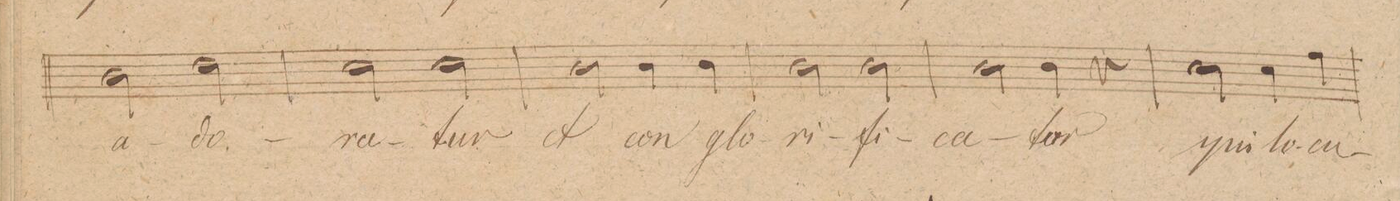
**kern	**text	**dynam
*I"Tenore.	*	*
*clefC4	*	*
*k[f#c#g#]	*	*
*met(c|)	*	*
*M2/2	*	*
2A\	a-	.
2c#\	-do-	.
=148	=148	=148
2B\	-ra-	.
2B\	-tur	.
=149	=149	=149
2A\	et	.
4A\	con-	.
4A\	-glo-	.
=150	=150	=150
2A\	-ri-	.
2A\	-fi-	.
=151	=151	=151
2A\	-ca-	.
4A\	-tur	.
4r	.	.
=152	=152	=152
2B\	qui	.
4B\	lo-	.
4e\	-cu-	.
=153	=153	=153
*-	*-	*-
